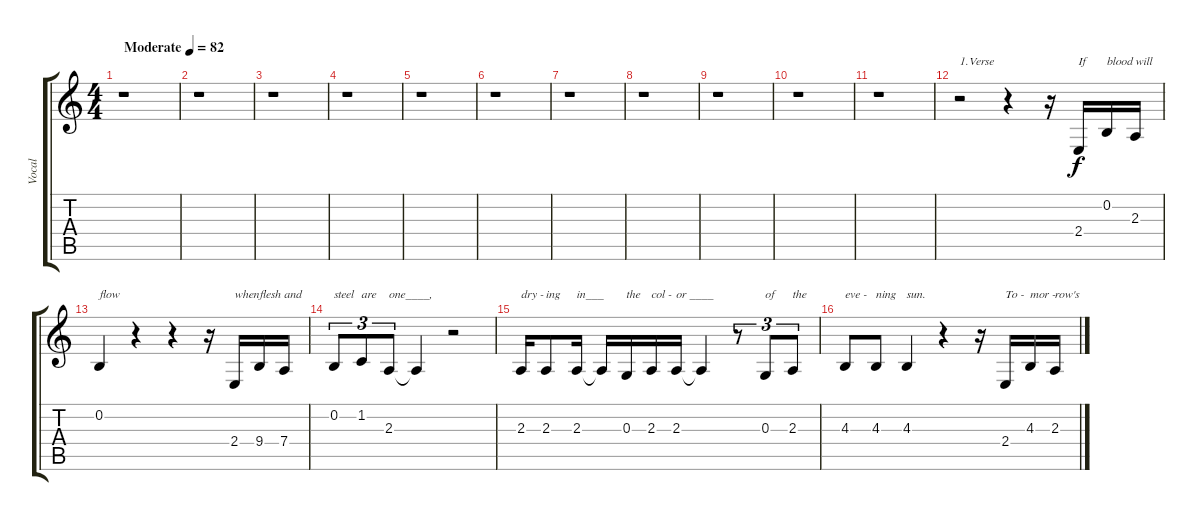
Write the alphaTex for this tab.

\track ("Vocal" "Vocal") {instrument tuba}
\staff {score tabs}
\tuning (E4 B3 G3 D3 A2 E2) {hide}
\ts (4 4)
\tempo (82 "Moderate")
\clef g2
\ks c
r.1{dy f instrument tuba} |
r.1 |
r.1 |
r.1 |
r.1 |
r.1 |
r.1 |
r.1 |
r.1 |
r.1 |
r.1 |
r.2{txt "1.Verse"} r.4 r.16 2.4.16{txt "If"} 0.2.16{txt "blood"} 2.3.16{txt "will"} |
0.2.4{txt "flow"} r.4 r.4 r.16 2.4.16{txt "when"} 9.4.16{txt "flesh"} 7.4.16{txt "and"} |
0.2.8{tu (3 2) txt "steel"} 1.2.8{tu (3 2) txt "are"} 2.3.8{tu (3 2) txt "one____,"} 2.3{t}.4 r.2 |
2.3.16{txt "dry -"} 2.3.8{txt "ing"} 2.3.16{txt "in___"} 2.3{t}.16 0.3.16{txt "the"} 2.3.16{txt "col -"} 2.3.16{txt "or ____"} 2.3{t}.4 r.8{tu (3 2)} 0.3.8{tu (3 2) txt "of"} 2.3.8{tu (3 2) txt "the"} |
4.3.8{txt "eve - "} 4.3.8{txt "ning"} 4.3.4{txt "sun."} r.4 r.16 2.4.16{txt "To -"} 4.3.16{txt "mor -"} 2.3.16{txt "row's"}
